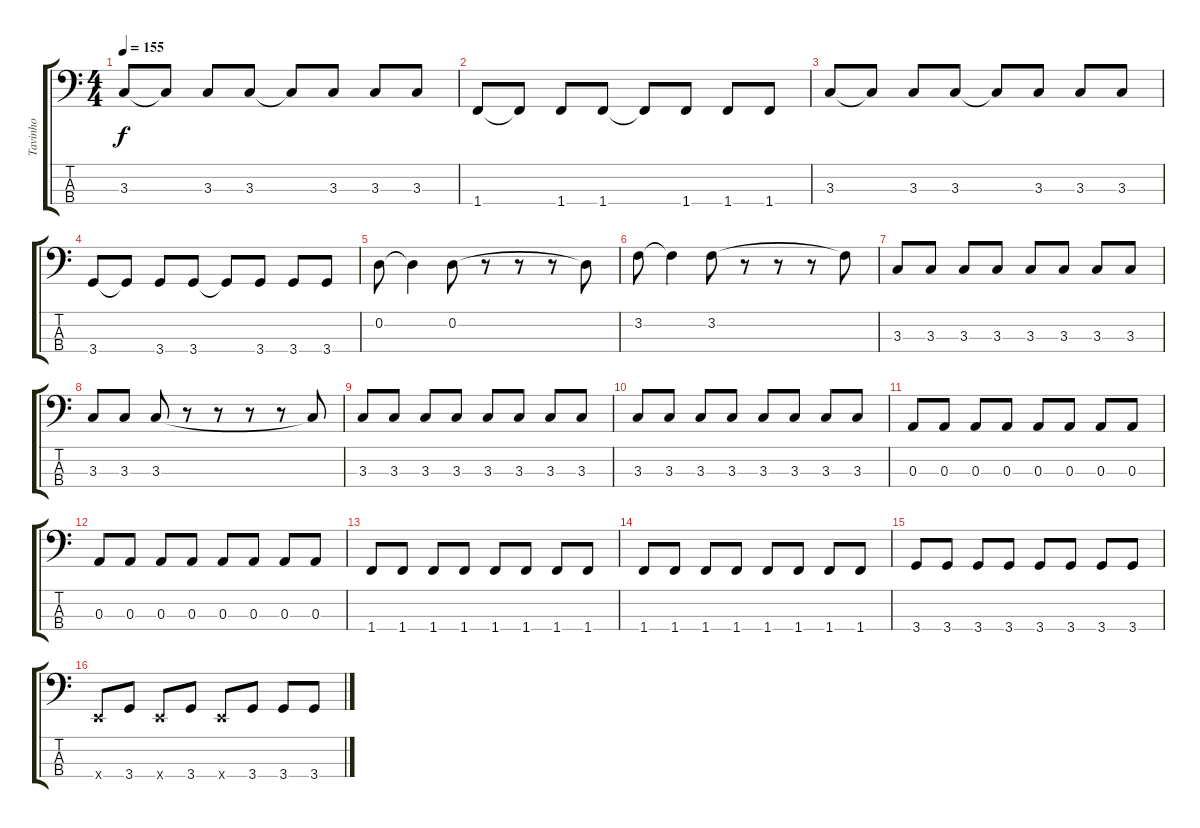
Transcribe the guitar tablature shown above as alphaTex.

\track ("Tavinho" "Tavinho") {instrument electricbasspick}
\staff {score tabs}
\tuning (G2 D2 A1 E1) {hide}
\ts (4 4)
\tempo 155
\clef f4
\ks c
3.3.8{dy f} 3.3{t}.8 3.3.8 3.3.8 3.3{t}.8 3.3.8 3.3.8 3.3.8 |
1.4.8 1.4{t}.8 1.4.8 1.4.8 1.4{t}.8 1.4.8 1.4.8 1.4.8 |
3.3.8 3.3{t}.8 3.3.8 3.3.8 3.3{t}.8 3.3.8 3.3.8 3.3.8 |
3.4.8 3.4{t}.8 3.4.8 3.4.8 3.4{t}.8 3.4.8 3.4.8 3.4.8 |
0.2.8 0.2{t}.4 0.2.8 r.8 r.8 r.8 0.2{t}.8 |
3.2.8 3.2{t}.4 3.2.8 r.8 r.8 r.8 3.2{t}.8 |
3.3.8 3.3.8 3.3.8 3.3.8 3.3.8 3.3.8 3.3.8 3.3.8 |
3.3.8 3.3.8 3.3.8 r.8 r.8 r.8 r.8 3.3{t}.8 |
3.3.8 3.3.8 3.3.8 3.3.8 3.3.8 3.3.8 3.3.8 3.3.8 |
3.3.8 3.3.8 3.3.8 3.3.8 3.3.8 3.3.8 3.3.8 3.3.8 |
0.3.8 0.3.8 0.3.8 0.3.8 0.3.8 0.3.8 0.3.8 0.3.8 |
0.3.8 0.3.8 0.3.8 0.3.8 0.3.8 0.3.8 0.3.8 0.3.8 |
1.4.8 1.4.8 1.4.8 1.4.8 1.4.8 1.4.8 1.4.8 1.4.8 |
1.4.8 1.4.8 1.4.8 1.4.8 1.4.8 1.4.8 1.4.8 1.4.8 |
3.4.8 3.4.8 3.4.8 3.4.8 3.4.8 3.4.8 3.4.8 3.4.8 |
0.4{x}.8 3.4.8 0.4{x}.8 3.4.8 0.4{x}.8 3.4.8 3.4.8 3.4.8
